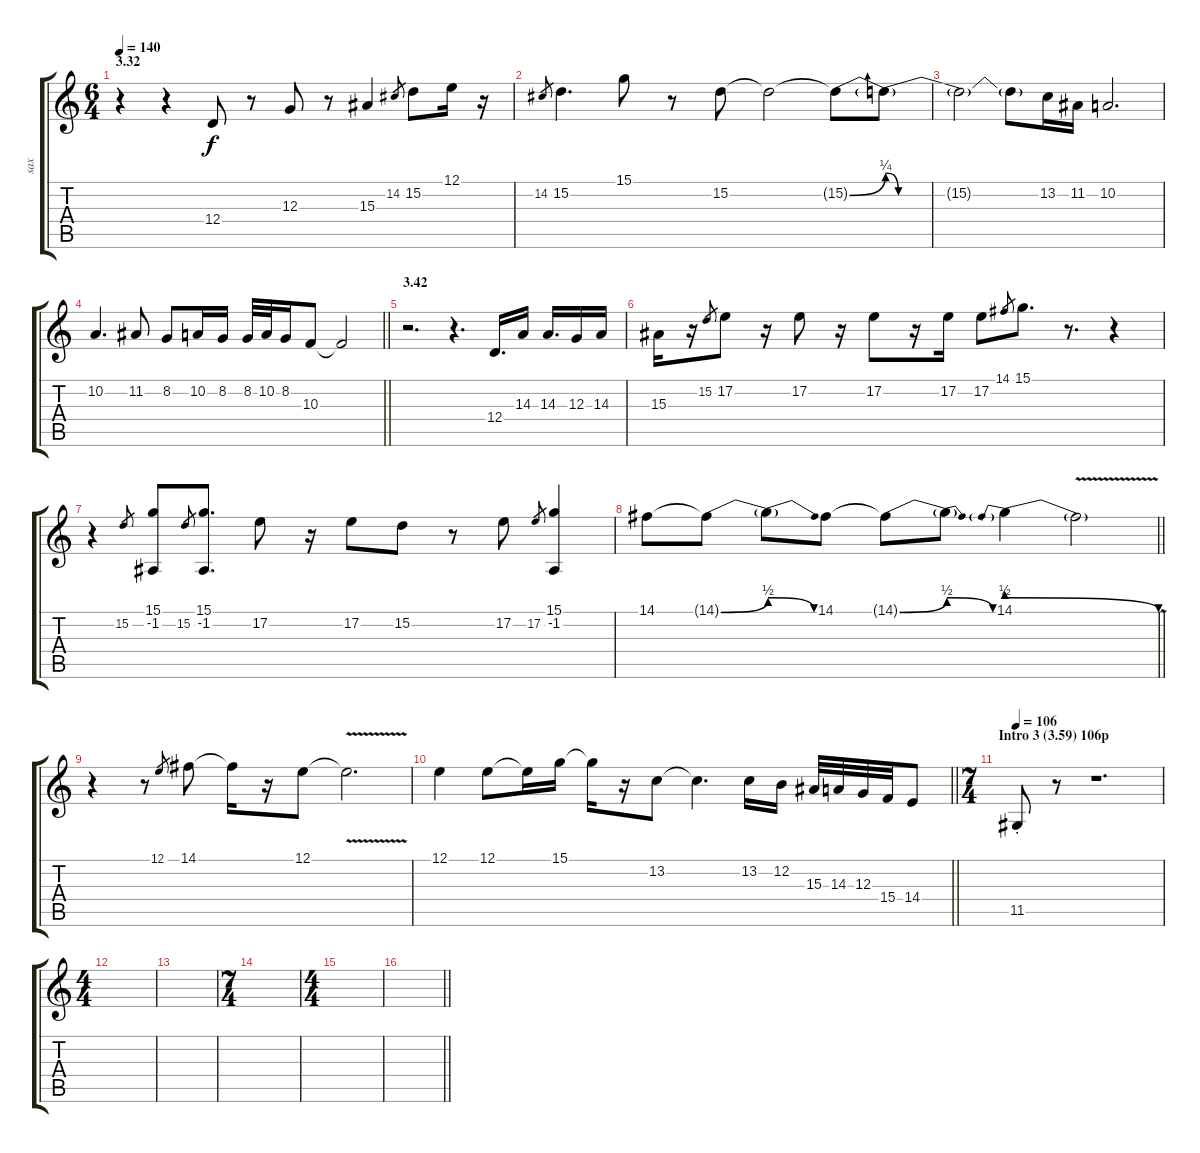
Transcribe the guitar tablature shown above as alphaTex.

\track ("sax" "sax") {instrument altosax}
\staff {score tabs}
\tuning (E4 B3 G3 D3 A2 E2) {hide}
\ts (6 4)
\section ("" "3.32")
\tempo 140
\clef g2
\ks c
r.4{dy f} r.4 12.4.8 r.8 12.3.8 r.8 15.3.4 14.2.8{gr} 15.2.8 12.1.16 r.16 |
14.2.8{gr} 15.2.4{d} 15.1.8 r.8 15.2.8 15.2{t}.2 15.2{be (bend 0 0 60 1) t}.8 15.2{be (custom 0 1 5 0 15 0 30 0 60 0) t}.8 |
15.2{t}.2 15.2{t}.8 13.2.16 11.2.16 10.2.2{d} |
\barLineRight lightlight
10.2.4{d} 11.2.8 8.2.8 10.2.16 8.2.16 8.2.32 10.2.32 8.2.16 10.3.8 10.3{t}.2 |
\section ("" "3.42")
r.2{d} r.4{d} 12.4.16{d} 14.3.16 14.3.16{d} 12.3.16 14.3.16 |
15.3.16 r.16 15.2.8{gr} 17.2.8 r.16 17.2.8 r.16 17.2.8 r.16 17.2.16 17.2.8 14.1.8{gr} 15.1.8{d} r.8{d} r.4 |
r.4 15.2.8{gr} (15.1 -1.2).8 15.2.8{gr} (15.1 -1.2).8{d} 17.2.8 r.16 17.2.8 15.2.8 r.8 17.2.8 17.2.8{gr} (15.1 -1.2).4 |
\barLineRight lightlight
14.1.8 14.1{be (bend 0 0 60 2) t}.8 14.1{be (release 0 2 60 0) t}.8 14.1.8 14.1{be (bend 0 0 60 2) t}.8 14.1{be (release 0 2 60 0) t}.8 14.1{be (prebendrelease 0 2 60 0)}.4 14.1{v t}.2 |
r.4 r.8 12.1.8{gr} 14.1.8 14.1{t}.16 r.16 12.1.8 12.1{v t}.2{d} |
\barLineRight lightlight
12.1.4 12.1.8 12.1{t}.16 15.1.16 15.1{t}.16 r.16 13.2.8 13.2{t}.4{d} 13.2.16 12.2.16 15.3.32 14.3.32 12.3.32 15.4.32 14.4.8 |
\ts (7 4)
\section ("" "Intro 3 (3.59) 106p")
\tempo 106
11.5{st}.8 r.8 r.1{d} |
\ts (4 4)
|
|
\ts (7 4)
|
\ts (4 4)
|
\barLineRight lightlight
